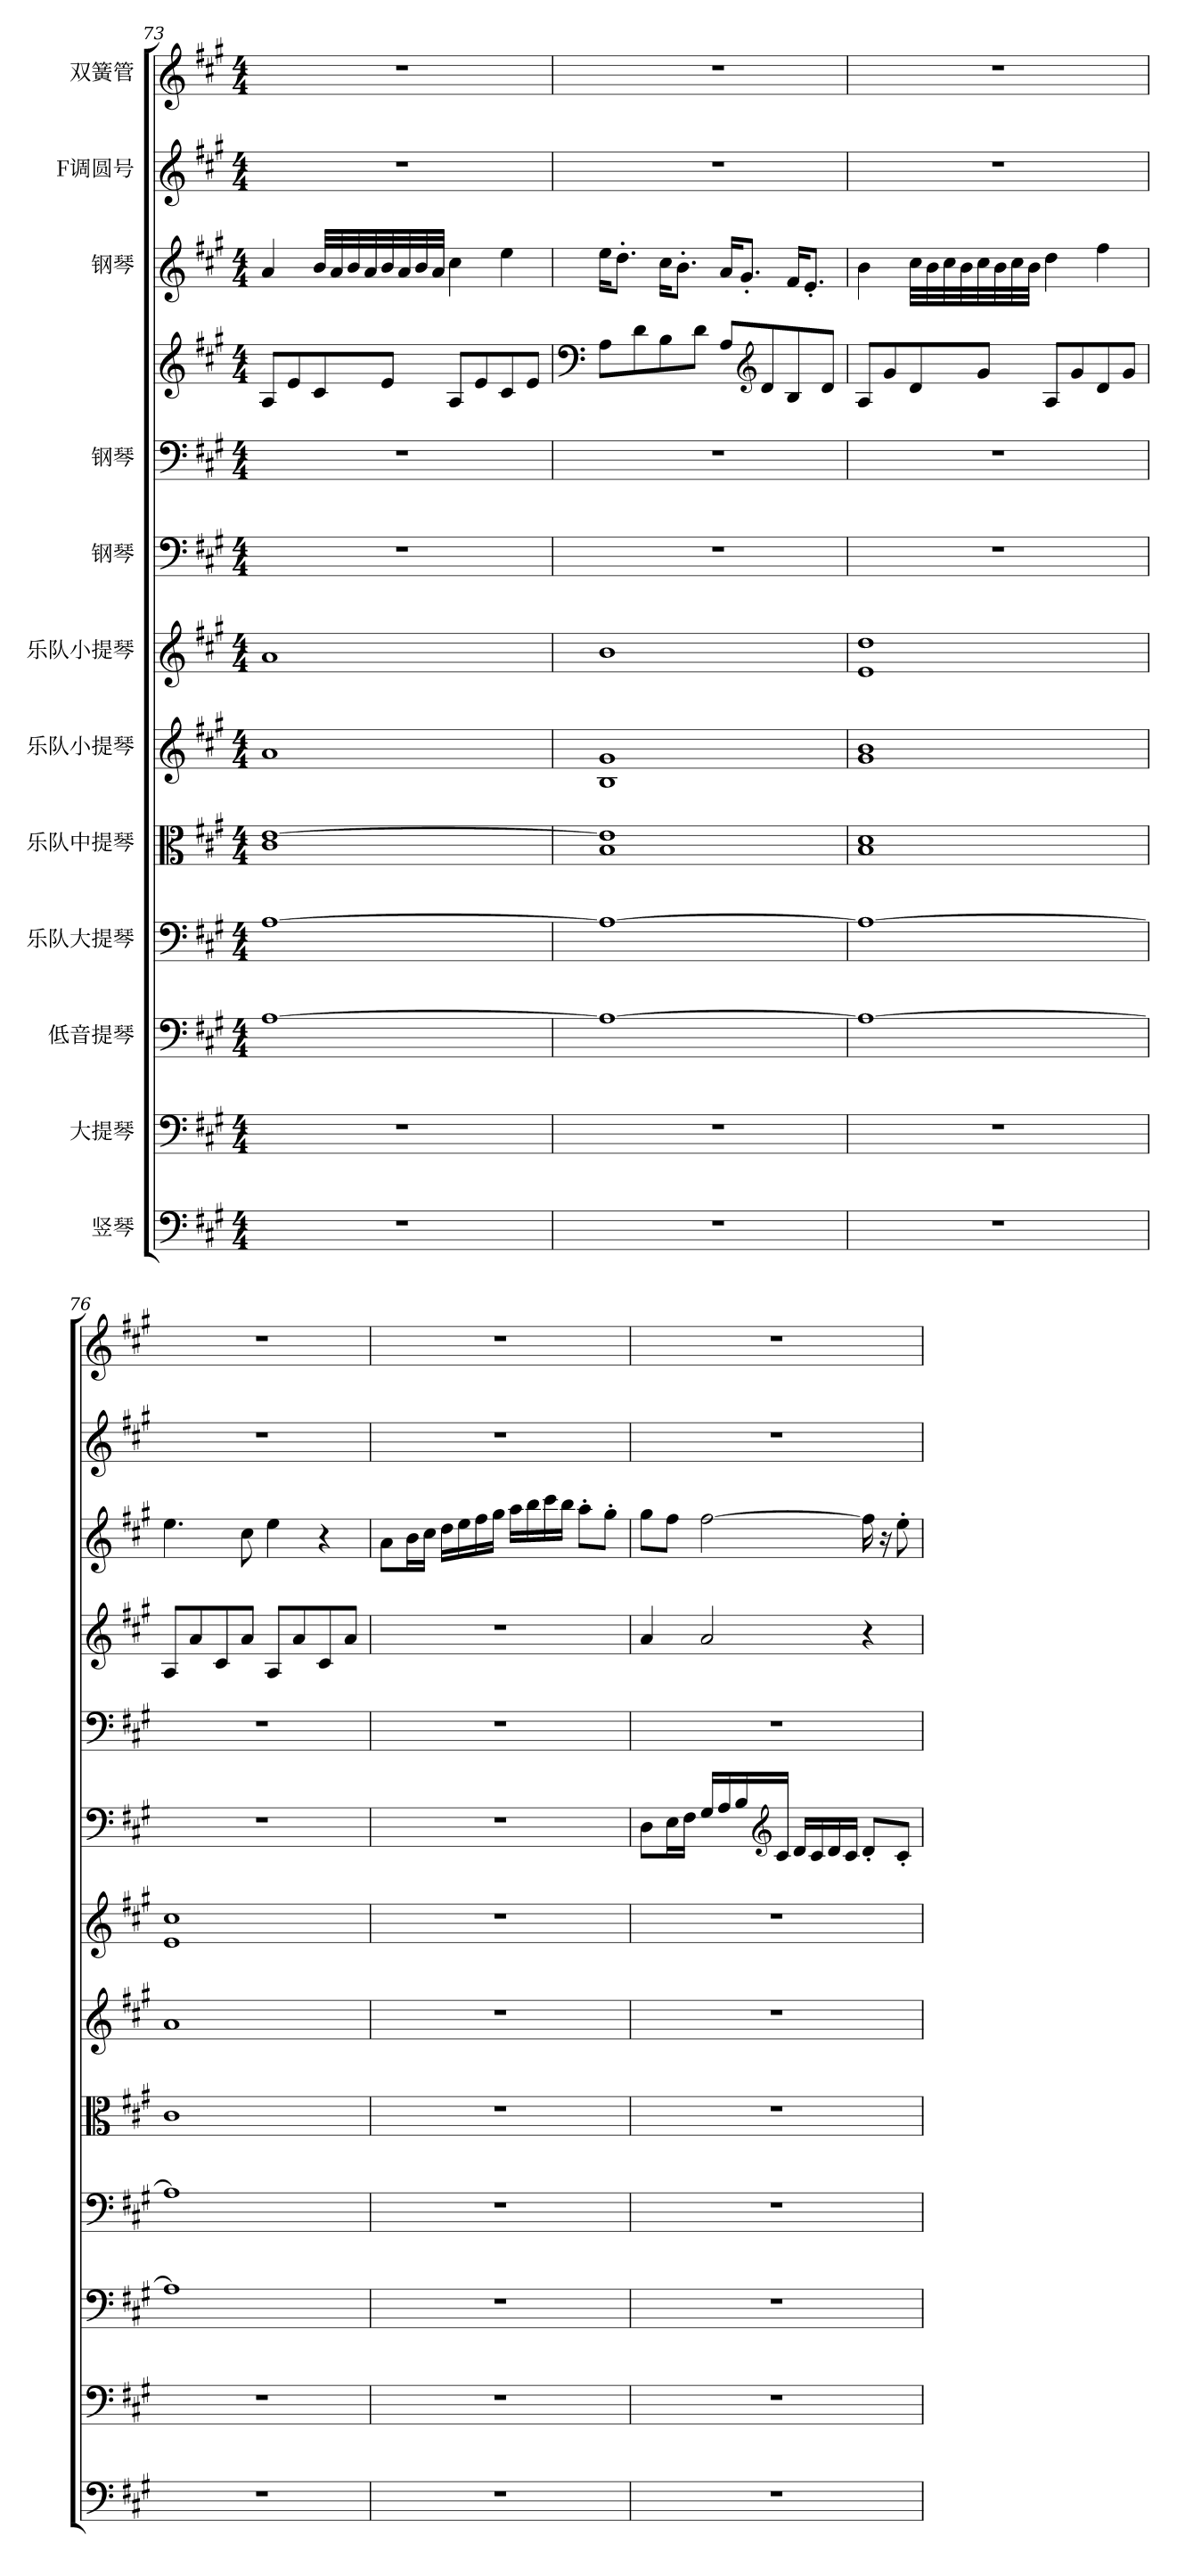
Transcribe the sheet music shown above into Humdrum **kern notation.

**kern	**kern	**kern	**kern	**kern	**kern	**kern	**kern	**kern	**kern	**kern	**kern	**kern
*part12	*part11	*part10	*part9	*part8	*part7	*part6	*part5	*part4	*part4	*part3	*part2	*part1
*staff13	*staff12	*staff11	*staff10	*staff9	*staff8	*staff7	*staff6	*staff5	*staff4	*staff3	*staff2	*staff1
*I"竖琴	*I"大提琴	*I"低音提琴	*I"乐队大提琴	*I"乐队中提琴	*I"乐队小提琴	*I"乐队小提琴	*I"钢琴	*I"钢琴	*	*I"钢琴	*I"F调圆号	*I"双簧管
*clefF4	*clefF4	*clefF4	*clefF4	*clefC3	*clefG2	*clefG2	*clefF4	*clefF4	*clefG2	*clefG2	*clefG2	*clefG2
*	*	*ITrd7c12	*	*	*	*	*	*	*	*	*ITrd4c7	*
*k[f#c#g#]	*k[f#c#g#]	*k[f#c#g#]	*k[f#c#g#]	*k[f#c#g#]	*k[f#c#g#]	*k[f#c#g#]	*k[f#c#g#]	*k[f#c#g#]	*k[f#c#g#]	*k[f#c#g#]	*k[f#c#]	*k[f#c#g#]
*M4/4	*M4/4	*M4/4	*M4/4	*M4/4	*M4/4	*M4/4	*M4/4	*M4/4	*M4/4	*M4/4	*M4/4	*M4/4
=73	=73	=73	=73	=73	=73	=73	=73	=73	=73	=73	=73	=73
*	*	*	*	*^	*	*	*	*	*	*	*	*
1r	1r	[1AA	[1A	[1e	1c#	1a	1a	1r	1r	8A/L	4a/	1r	1r
.	.	.	.	.	.	.	.	.	.	8e/	.	.	.
.	.	.	.	.	.	.	.	.	.	8c#/	32b/LLL	.	.
.	.	.	.	.	.	.	.	.	.	.	32a/	.	.
.	.	.	.	.	.	.	.	.	.	.	32b/	.	.
.	.	.	.	.	.	.	.	.	.	.	32a/	.	.
.	.	.	.	.	.	.	.	.	.	8e/J	32b/	.	.
.	.	.	.	.	.	.	.	.	.	.	32a/	.	.
.	.	.	.	.	.	.	.	.	.	.	32b/	.	.
.	.	.	.	.	.	.	.	.	.	.	32a/JJJ	.	.
.	.	.	.	.	.	.	.	.	.	8A/L	4cc#\	.	.
.	.	.	.	.	.	.	.	.	.	8e/	.	.	.
.	.	.	.	.	.	.	.	.	.	8c#/	4ee\	.	.
.	.	.	.	.	.	.	.	.	.	8e/J	.	.	.
=74	=74	=74	=74	=74	=74	=74	=74	=74	=74	=74	=74	=74	=74
*	*	*	*	*	*	*	*	*	*	*clefF4	*	*	*
1r	1r	1AA_	1A_	1e]	1B	1B 1g#	1b	1r	1r	8A\L	16ee\KL	1r	1r
.	.	.	.	.	.	.	.	.	.	.	8.dd'\J	.	.
.	.	.	.	.	.	.	.	.	.	8d\	.	.	.
.	.	.	.	.	.	.	.	.	.	8B\	16cc#\KL	.	.
.	.	.	.	.	.	.	.	.	.	.	8.b'\J	.	.
.	.	.	.	.	.	.	.	.	.	8d\J	.	.	.
.	.	.	.	.	.	.	.	.	.	8A/L	16a/KL	.	.
.	.	.	.	.	.	.	.	.	.	.	8.g#'/J	.	.
*	*	*	*	*	*	*	*	*	*	*clefG2	*	*	*
.	.	.	.	.	.	.	.	.	.	8d/	.	.	.
.	.	.	.	.	.	.	.	.	.	8B/	16f#/KL	.	.
.	.	.	.	.	.	.	.	.	.	.	8.e'/J	.	.
.	.	.	.	.	.	.	.	.	.	8d/J	.	.	.
*	*	*	*	*v	*v	*	*	*	*	*	*	*	*
!!LO:PB:g=z
=75	=75	=75	=75	=75	=75	=75	=75	=75	=75	=75	=75	=75
1r	1r	1AA_	1A_	1B 1d	1g# 1b	1e 1dd	1r	1r	8A/L	4b\	1r	1r
.	.	.	.	.	.	.	.	.	8g#/	.	.	.
.	.	.	.	.	.	.	.	.	8d/	32cc#\LLL	.	.
.	.	.	.	.	.	.	.	.	.	32b\	.	.
.	.	.	.	.	.	.	.	.	.	32cc#\	.	.
.	.	.	.	.	.	.	.	.	.	32b\	.	.
.	.	.	.	.	.	.	.	.	8g#/J	32cc#\	.	.
.	.	.	.	.	.	.	.	.	.	32b\	.	.
.	.	.	.	.	.	.	.	.	.	32cc#\	.	.
.	.	.	.	.	.	.	.	.	.	32b\JJJ	.	.
.	.	.	.	.	.	.	.	.	8A/L	4dd\	.	.
.	.	.	.	.	.	.	.	.	8g#/	.	.	.
.	.	.	.	.	.	.	.	.	8d/	4ff#\	.	.
.	.	.	.	.	.	.	.	.	8g#/J	.	.	.
=76	=76	=76	=76	=76	=76	=76	=76	=76	=76	=76	=76	=76
1r	1r	1AA]	1A]	1c#	1a	1e 1cc#	1r	1r	8A/L	4.ee\	1r	1r
.	.	.	.	.	.	.	.	.	8a/	.	.	.
.	.	.	.	.	.	.	.	.	8c#/	.	.	.
.	.	.	.	.	.	.	.	.	8a/J	8cc#\	.	.
.	.	.	.	.	.	.	.	.	8A/L	4ee\	.	.
.	.	.	.	.	.	.	.	.	8a/	.	.	.
.	.	.	.	.	.	.	.	.	8c#/	4r	.	.
.	.	.	.	.	.	.	.	.	8a/J	.	.	.
=77	=77	=77	=77	=77	=77	=77	=77	=77	=77	=77	=77	=77
1r	1r	1r	1r	1r	1r	1r	1r	1r	1r	8a\L	1r	1r
.	.	.	.	.	.	.	.	.	.	16b\L	.	.
.	.	.	.	.	.	.	.	.	.	16cc#\JJ	.	.
.	.	.	.	.	.	.	.	.	.	16dd\LL	.	.
.	.	.	.	.	.	.	.	.	.	16ee\	.	.
.	.	.	.	.	.	.	.	.	.	16ff#\	.	.
.	.	.	.	.	.	.	.	.	.	16gg#\JJ	.	.
.	.	.	.	.	.	.	.	.	.	16aa\LL	.	.
.	.	.	.	.	.	.	.	.	.	16bb\	.	.
.	.	.	.	.	.	.	.	.	.	16ccc#\	.	.
.	.	.	.	.	.	.	.	.	.	16bb\JJ	.	.
.	.	.	.	.	.	.	.	.	.	8aa'\L	.	.
.	.	.	.	.	.	.	.	.	.	8gg#'\J	.	.
!!LO:PB:g=z
=78	=78	=78	=78	=78	=78	=78	=78	=78	=78	=78	=78	=78
1r	1r	1r	1r	1r	1r	1r	8D\L	1r	4a/	8gg#\L	1r	1r
.	.	.	.	.	.	.	16E\L	.	.	8ff#\J	.	.
.	.	.	.	.	.	.	16F#\JJ	.	.	.	.	.
.	.	.	.	.	.	.	16G#/LL	.	2a/	[2ff#\	.	.
.	.	.	.	.	.	.	16A/	.	.	.	.	.
.	.	.	.	.	.	.	16B/	.	.	.	.	.
*	*	*	*	*	*	*	*clefG2	*	*	*	*	*
.	.	.	.	.	.	.	16c#/JJ	.	.	.	.	.
.	.	.	.	.	.	.	16d/LL	.	.	.	.	.
.	.	.	.	.	.	.	16c#/	.	.	.	.	.
.	.	.	.	.	.	.	16d/	.	.	.	.	.
.	.	.	.	.	.	.	16c#/JJ	.	.	.	.	.
.	.	.	.	.	.	.	8d'/L	.	4r	16ff#\]	.	.
.	.	.	.	.	.	.	.	.	.	16r	.	.
.	.	.	.	.	.	.	8c#'/J	.	.	8ee'\	.	.
=	=	=	=	=	=	=	=	=	=	=	=	=
*-	*-	*-	*-	*-	*-	*-	*-	*-	*-	*-	*-	*-
